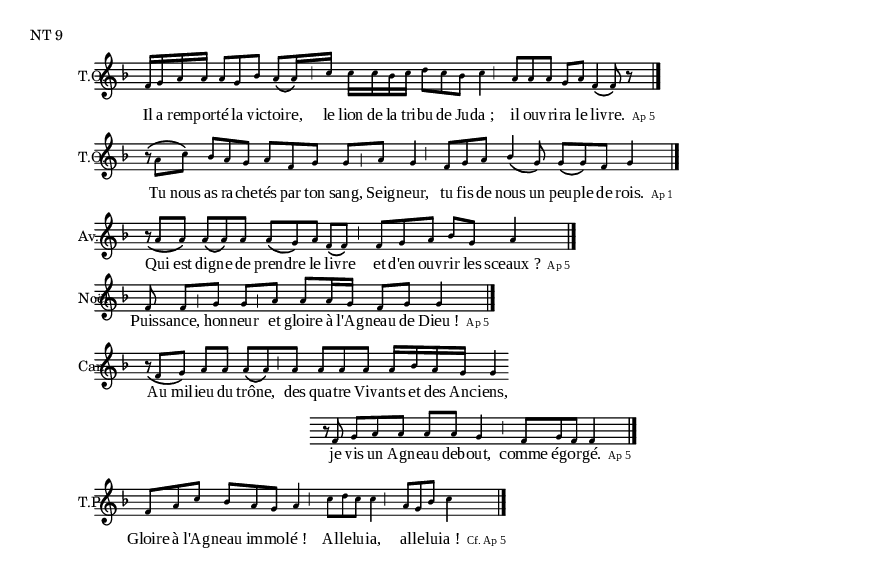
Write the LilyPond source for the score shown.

\version "2.14.0"
 \include "definitions.ly"
\markup {NT 9 }



\relative a' { 
	\new Staff {
		\cadenzaOn
		\key f \major
		\set Staff.instrumentName = \markup{ \center-column { T.O. } }
		f16[ g a a]
		\times 2/3 { a8[ g bes] }
		a8[\( a16\)\cesure \pespace c]
		c16[ c bes c]
		\times 2/3 { d8[ c bes] } c4 \cesure
		\pespace \times 2/3 { a8[ a a] }
		g8[ a]
		f4\( f8\) r8
		\endBar
	}
	\addlyrics {
		Il a rem -- por -- té la vic -- toi -- re, le lion de la tri -- bu de Ju -- "da ;" il ou -- vri -- ra le li -- vre.
		\markup { \citation #"Ap 5"}
 }
}


\relative a' { 
	\new Staff {
		\cadenzaOn
		\key f \major
		\set Staff.instrumentName = \markup{ \center-column { T.O. } }
		\times 2/3 { r8\( a[ c]\) }
		\times 2/3 { bes8[ a g] }
		\times 2/3 { a8[ f g] }
		g8[\cesurebasse\pespace a] g4 \cesure\pespace
		\times 2/3 { f8[ g a] }
		\stemUp \times 2/3 { bes4\( g8\) }
		\times 2/3 { g8[\( g\) f] } g4
		\endBar
	}
	\addlyrics {
		Tu nous as ra -- che -- tés par ton sang, Seig -- neur, tu fis de nous un peu -- ple de rois.
		\markup { \citation #"Ap 1"}
 }
}



\relative a' { 
	\new Staff {
		\cadenzaOn
		\key f \major
		\set Staff.instrumentName = \markup{ \center-column { Av. } }
		\times 2/3 { r8_\( a[ a]\) }
		\times 2/3 { a8[\( a\) a] }
		\times 2/3 { a8[\( g\) a] }
		f8[\( f\)] \cesure\pespace
		\times 2/3 { f8[ g a] }
		bes8[ g] a4
		\endBar
	}
	\addlyrics {
		Qui est dig -- ne de pren -- dre le li -- vre et d'en ouv -- rir les "sceaux ?"
		\markup { \citation #"Ap 5"}
 }
}

\relative a' { 
	\new Staff {
		\cadenzaOn
		\key f \major
		\set Staff.instrumentName = \markup{ \center-column { Noël } }
		f8
		f8[\cesurebasse \pespace g]
		g8[\cesurebasse \pespace a]
		a8[ a16 g]
		f8[ g] g4
		\endBar
	}
	\addlyrics {
		Puiss -- ance, hon -- neur et gloire à l'Ag -- neau de "Dieu !"
		\markup { \citation #"Ap 5"}
 }
}

\relative a' { 
	\new Staff {
		\cadenzaOn
		\key f \major
		\set Staff.instrumentName = \markup{ \center-column { Car. } }
		\times 2/3 { r8_\( f[ g]\) }
		a8[ a]
		\times 2/3 { a8[\( a\)\cesure\pespace a] }
		\times 2/3 { a8[ a a] }
		a16[ bes a g] g4 \indentLine
		r8 f8
		\times 2/3 { g8[ a a] }
		a8[ a] g4 \pespace \cesure \pespace 
		\times 2/3 { f8[ g f] }
		f4
		\endBar
	}
	\addlyrics {
		Au mil -- ieu du trô -- ne, des qua -- tre Viv -- ants et des Anc -- iens, je vis un Agn -- eau deb -- out, comme ég -- or -- gé.
		\markup { \citation #"Ap 5"}
 }
}

\relative a' { 
	\new Staff {
		\cadenzaOn
		\key f \major
		\set Staff.instrumentName = \markup{ \center-column { T.P. } }
		\times 2/3 { f8[ a c] }
		\times 2/3 { bes8[ a g ] } a4 \cesure \pespace
		\times 2/3 { c8[ d c] } c4 \cesure \pespace
		\times 2/3 { a8[ g bes] } c4
		\endBar
	}
	\addlyrics {
		Gloire à l'Ag -- neau im -- mo -- "lé !" Al -- le -- lu -- ia, al -- le -- lu -- "ia !"
		\markup { \citation #"Cf. Ap 5"}
 }
}

